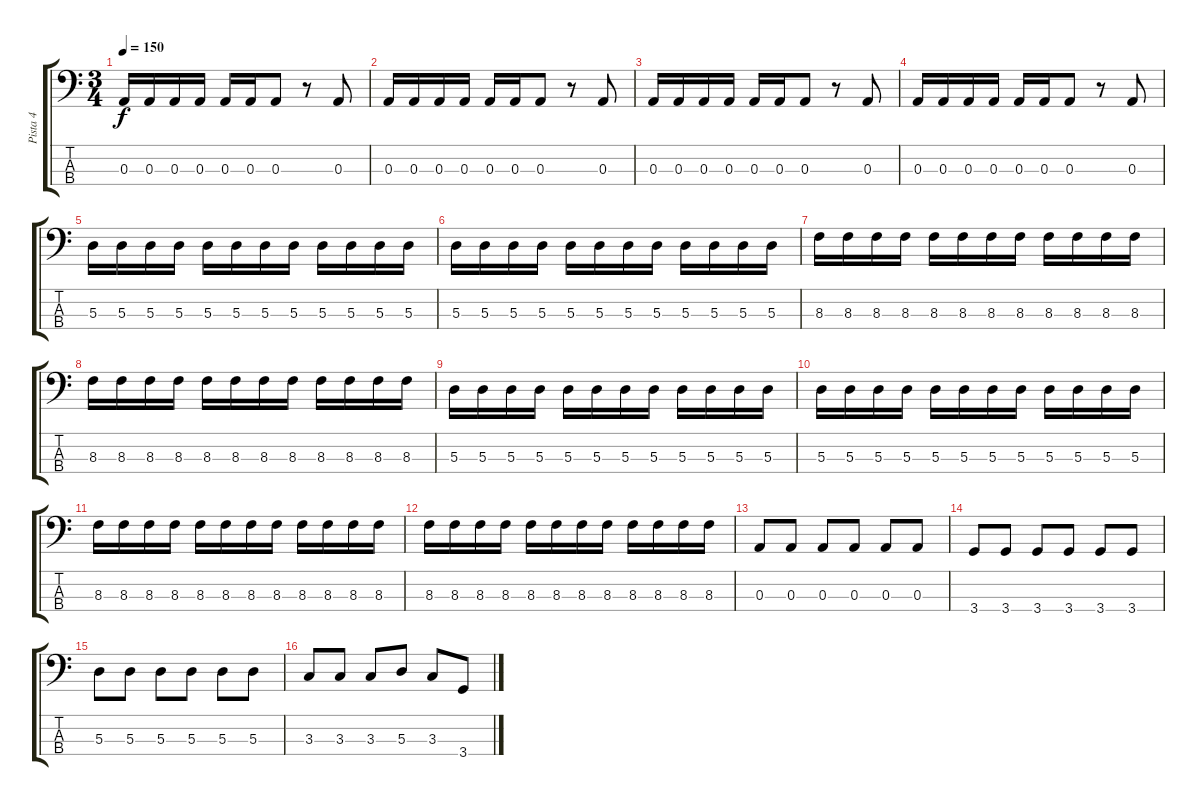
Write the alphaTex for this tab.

\track ("Pista 4" "Pista 4") {instrument electricbassfinger}
\staff {score tabs}
\tuning (G2 D2 A1 E1) {hide}
\ts (3 4)
\tempo 150
\clef f4
\ks c
0.3.16{dy f} 0.3.16 0.3.16 0.3.16 0.3.16 0.3.16 0.3.8 r.8 0.3.8 |
0.3.16 0.3.16 0.3.16 0.3.16 0.3.16 0.3.16 0.3.8 r.8 0.3.8 |
0.3.16 0.3.16 0.3.16 0.3.16 0.3.16 0.3.16 0.3.8 r.8 0.3.8 |
0.3.16 0.3.16 0.3.16 0.3.16 0.3.16 0.3.16 0.3.8 r.8 0.3.8 |
5.3.16 5.3.16 5.3.16 5.3.16 5.3.16 5.3.16 5.3.16 5.3.16 5.3.16 5.3.16 5.3.16 5.3.16 |
5.3.16 5.3.16 5.3.16 5.3.16 5.3.16 5.3.16 5.3.16 5.3.16 5.3.16 5.3.16 5.3.16 5.3.16 |
8.3.16 8.3.16 8.3.16 8.3.16 8.3.16 8.3.16 8.3.16 8.3.16 8.3.16 8.3.16 8.3.16 8.3.16 |
8.3.16 8.3.16 8.3.16 8.3.16 8.3.16 8.3.16 8.3.16 8.3.16 8.3.16 8.3.16 8.3.16 8.3.16 |
5.3.16 5.3.16 5.3.16 5.3.16 5.3.16 5.3.16 5.3.16 5.3.16 5.3.16 5.3.16 5.3.16 5.3.16 |
5.3.16 5.3.16 5.3.16 5.3.16 5.3.16 5.3.16 5.3.16 5.3.16 5.3.16 5.3.16 5.3.16 5.3.16 |
8.3.16 8.3.16 8.3.16 8.3.16 8.3.16 8.3.16 8.3.16 8.3.16 8.3.16 8.3.16 8.3.16 8.3.16 |
8.3.16 8.3.16 8.3.16 8.3.16 8.3.16 8.3.16 8.3.16 8.3.16 8.3.16 8.3.16 8.3.16 8.3.16 |
0.3.8 0.3.8 0.3.8 0.3.8 0.3.8 0.3.8 |
3.4.8 3.4.8 3.4.8 3.4.8 3.4.8 3.4.8 |
5.3.8 5.3.8 5.3.8 5.3.8 5.3.8 5.3.8 |
3.3.8 3.3.8 3.3.8 5.3.8 3.3.8 3.4.8
